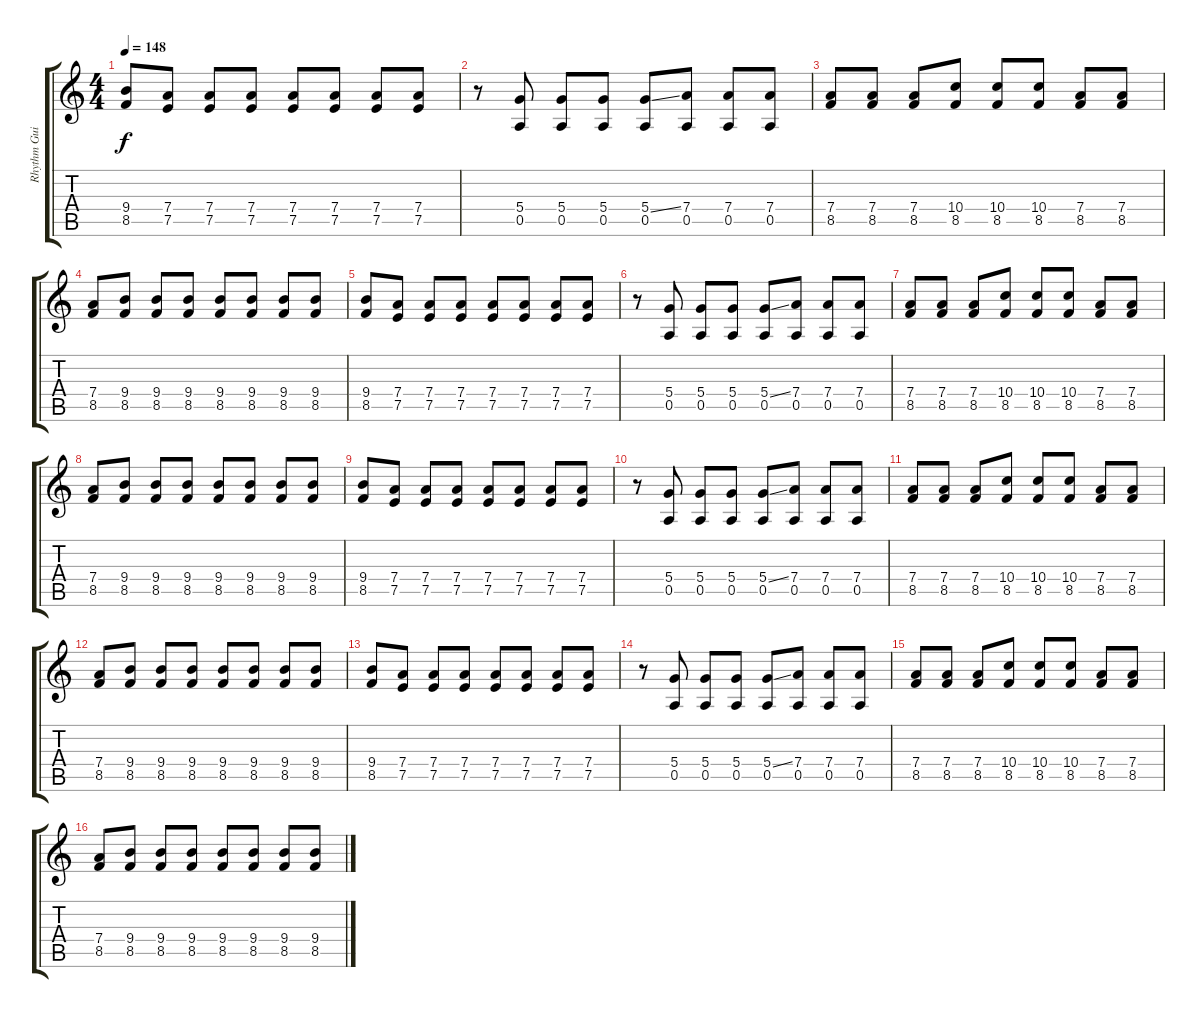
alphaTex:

\track ("Rhythm Guitar" "Rhythm Gui") {instrument electricguitarmuted}
\staff {score tabs}
\tuning (E4 B3 G3 D3 A2 D2) {hide}
\ts (4 4)
\tempo 148
\clef g2
\ks c
(9.4 8.5).8{dy f} (7.4 7.5).8 (7.4 7.5).8 (7.4 7.5).8 (7.4 7.5).8 (7.4 7.5).8 (7.4 7.5).8 (7.4 7.5).8 |
r.8 (5.4 0.5).8 (5.4 0.5).8 (5.4 0.5).8 (5.4{ss} 0.5).8 (7.4 0.5).8 (7.4 0.5).8 (7.4 0.5).8 |
(7.4 8.5).8 (7.4 8.5).8 (7.4 8.5).8 (10.4 8.5).8 (10.4 8.5).8 (10.4 8.5).8 (7.4 8.5).8 (7.4 8.5).8 |
(7.4 8.5).8 (9.4 8.5).8 (9.4 8.5).8 (9.4 8.5).8 (9.4 8.5).8 (9.4 8.5).8 (9.4 8.5).8 (9.4 8.5).8 |
(9.4 8.5).8 (7.4 7.5).8 (7.4 7.5).8 (7.4 7.5).8 (7.4 7.5).8 (7.4 7.5).8 (7.4 7.5).8 (7.4 7.5).8 |
r.8 (5.4 0.5).8 (5.4 0.5).8 (5.4 0.5).8 (5.4{ss} 0.5).8 (7.4 0.5).8 (7.4 0.5).8 (7.4 0.5).8 |
(7.4 8.5).8 (7.4 8.5).8 (7.4 8.5).8 (10.4 8.5).8 (10.4 8.5).8 (10.4 8.5).8 (7.4 8.5).8 (7.4 8.5).8 |
(7.4 8.5).8 (9.4 8.5).8 (9.4 8.5).8 (9.4 8.5).8 (9.4 8.5).8 (9.4 8.5).8 (9.4 8.5).8 (9.4 8.5).8 |
(9.4 8.5).8 (7.4 7.5).8 (7.4 7.5).8 (7.4 7.5).8 (7.4 7.5).8 (7.4 7.5).8 (7.4 7.5).8 (7.4 7.5).8 |
r.8 (5.4 0.5).8 (5.4 0.5).8 (5.4 0.5).8 (5.4{ss} 0.5).8 (7.4 0.5).8 (7.4 0.5).8 (7.4 0.5).8 |
(7.4 8.5).8 (7.4 8.5).8 (7.4 8.5).8 (10.4 8.5).8 (10.4 8.5).8 (10.4 8.5).8 (7.4 8.5).8 (7.4 8.5).8 |
(7.4 8.5).8 (9.4 8.5).8 (9.4 8.5).8 (9.4 8.5).8 (9.4 8.5).8 (9.4 8.5).8 (9.4 8.5).8 (9.4 8.5).8 |
(9.4 8.5).8 (7.4 7.5).8 (7.4 7.5).8 (7.4 7.5).8 (7.4 7.5).8 (7.4 7.5).8 (7.4 7.5).8 (7.4 7.5).8 |
r.8 (5.4 0.5).8 (5.4 0.5).8 (5.4 0.5).8 (5.4{ss} 0.5).8 (7.4 0.5).8 (7.4 0.5).8 (7.4 0.5).8 |
(7.4 8.5).8 (7.4 8.5).8 (7.4 8.5).8 (10.4 8.5).8 (10.4 8.5).8 (10.4 8.5).8 (7.4 8.5).8 (7.4 8.5).8 |
(7.4 8.5).8 (9.4 8.5).8 (9.4 8.5).8 (9.4 8.5).8 (9.4 8.5).8 (9.4 8.5).8 (9.4 8.5).8 (9.4 8.5).8
